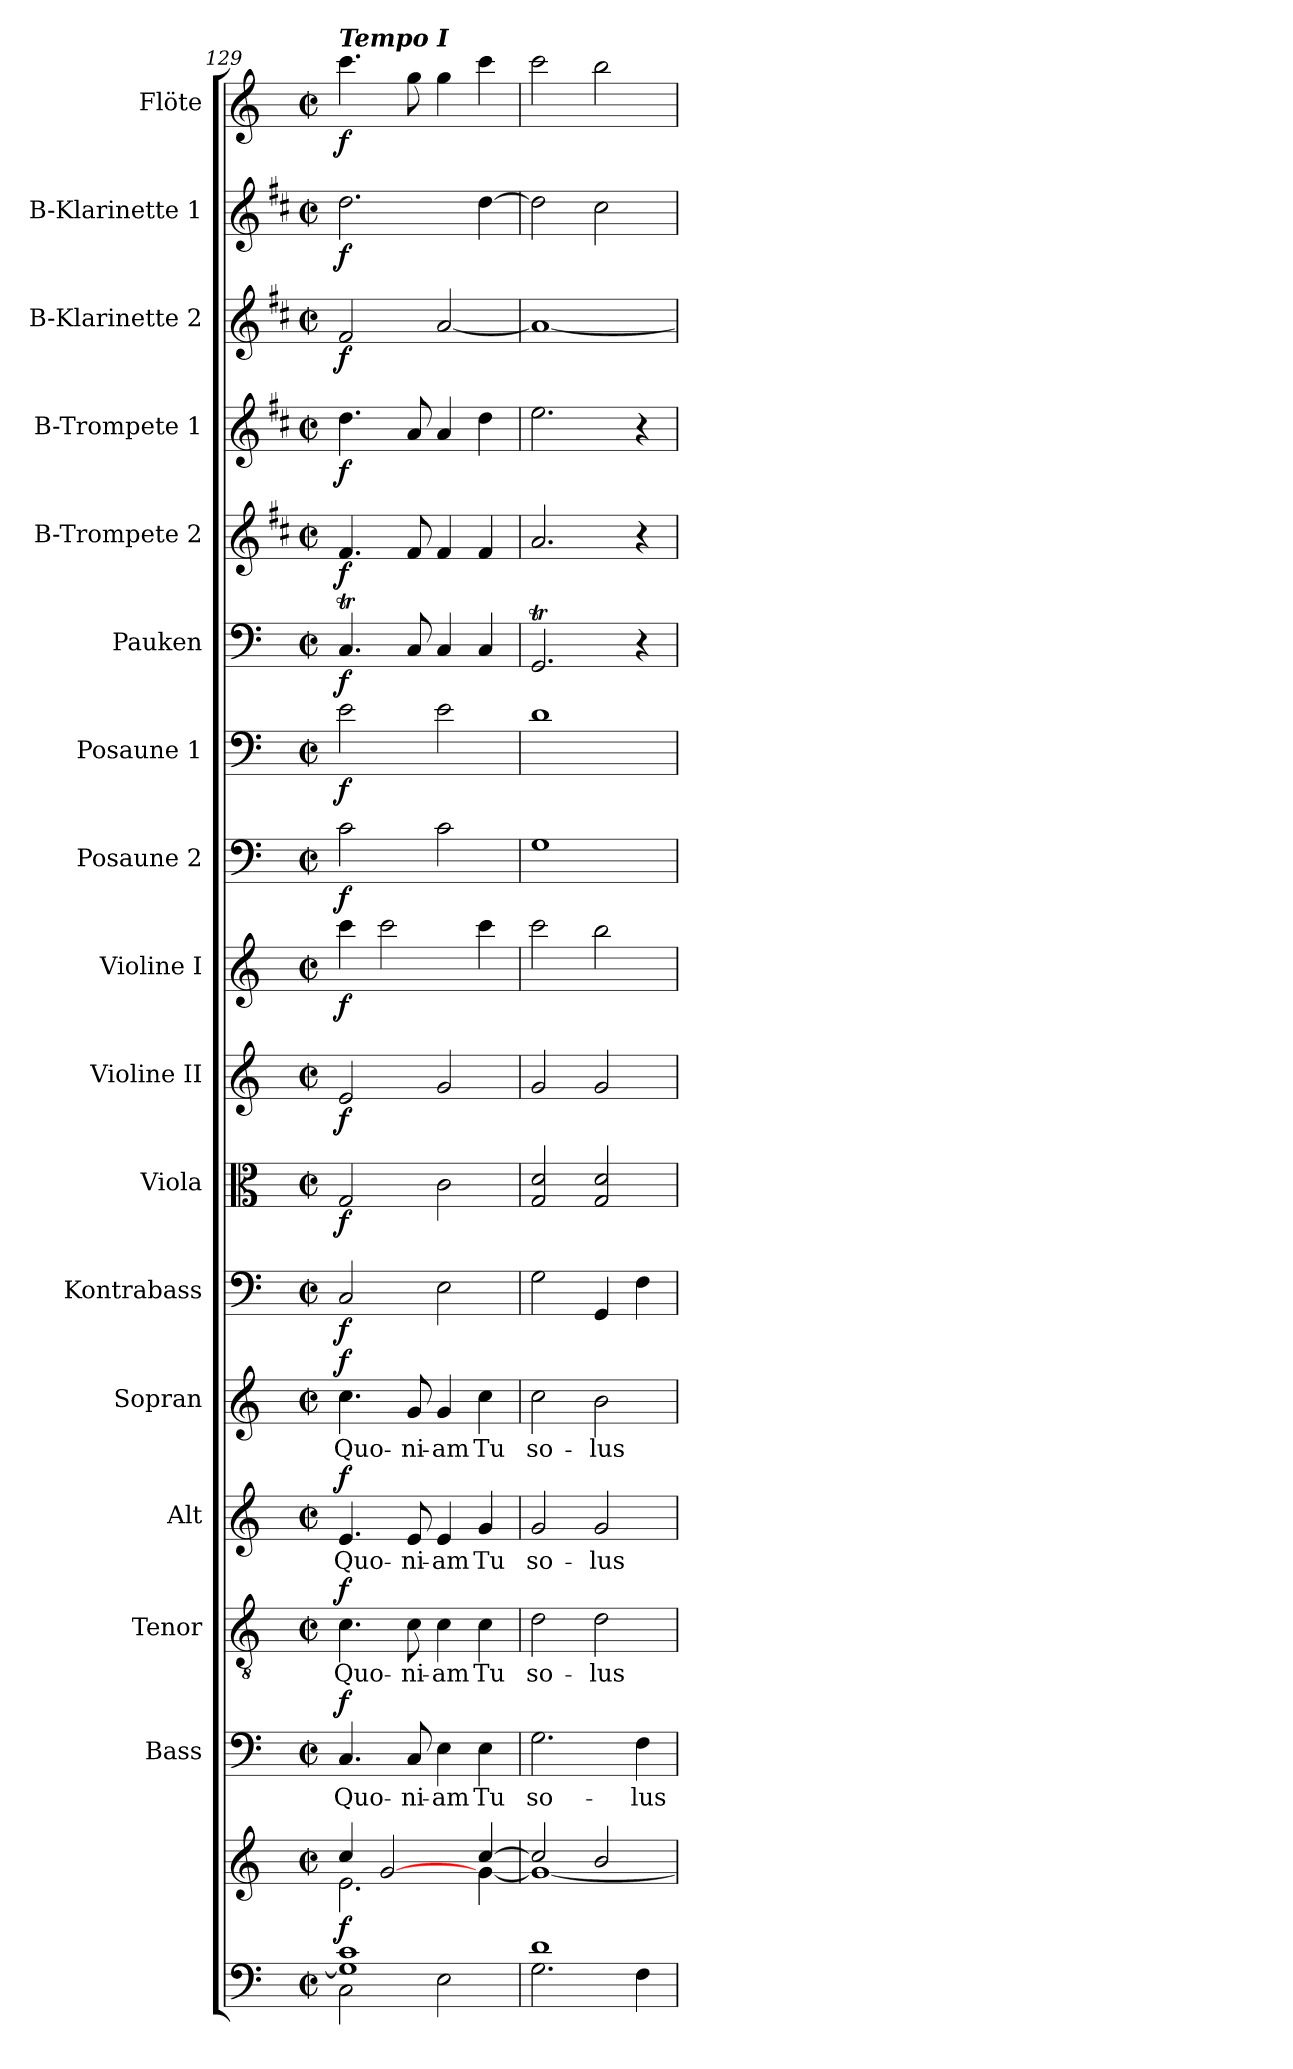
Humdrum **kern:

**kern	**kern	**dynam	**kern	**text	**dynam	**kern	**text	**dynam	**kern	**text	**dynam	**kern	**text	**dynam	**kern	**dynam	**kern	**dynam	**kern	**dynam	**kern	**dynam	**kern	**dynam	**kern	**dynam	**kern	**dynam	**kern	**dynam	**kern	**dynam	**kern	**dynam	**kern	**dynam	**kern	**dynam
*part17	*part17	*part17	*part16	*part16	*part16	*part15	*part15	*part15	*part14	*part14	*part14	*part13	*part13	*part13	*part12	*part12	*part11	*part11	*part10	*part10	*part9	*part9	*part8	*part8	*part7	*part7	*part6	*part6	*part5	*part5	*part4	*part4	*part3	*part3	*part2	*part2	*part1	*part1
*staff18	*staff17	*staff17/18	*staff16	*staff16	*staff16	*staff15	*staff15	*staff15	*staff14	*staff14	*staff14	*staff13	*staff13	*staff13	*staff12	*staff12	*staff11	*staff11	*staff10	*staff10	*staff9	*staff9	*staff8	*staff8	*staff7	*staff7	*staff6	*staff6	*staff5	*staff5	*staff4	*staff4	*staff3	*staff3	*staff2	*staff2	*staff1	*staff1
*	*	*	*I"Bass	*	*	*I"Tenor	*	*	*I"Alt	*	*	*I"Sopran	*	*	*I"Kontrabass	*	*I"Viola	*	*I"Violine II	*	*I"Violine I	*	*I"Posaune 2	*	*I"Posaune 1	*	*I"Pauken	*	*I"B-Trompete 2	*	*I"B-Trompete 1	*	*I"B-Klarinette 2	*	*I"B-Klarinette 1	*	*I"Flöte	*
*	*	*	*I'B.	*	*	*I'T.	*	*	*I'A.	*	*	*I'S.	*	*	*I'Kb.	*	*I'Vla.	*	*I'Vl. II	*	*I'Vl. I	*	*I'Pos. 2	*	*I'Pos. 1	*	*I'Pk.	*	*I'B Trp. 2	*	*I'B Trp. 1	*	*I'B Kl. 2	*	*I'B Kl. 1	*	*I'Fl.	*
*clefF4	*clefG2	*	*clefF4	*	*	*clefGv2	*	*	*clefG2	*	*	*clefG2	*	*	*clefF4	*	*clefC3	*	*clefG2	*	*clefG2	*	*clefF4	*	*clefF4	*	*clefF4	*	*clefG2	*	*clefG2	*	*clefG2	*	*clefG2	*	*clefG2	*
*	*	*	*	*	*	*	*	*	*	*	*	*	*	*	*ITrd7c12	*	*	*	*	*	*	*	*	*	*	*	*	*	*ITrd1c2	*	*ITrd1c2	*	*ITrd1c2	*	*ITrd1c2	*	*	*
*k[]	*k[]	*	*k[]	*	*	*k[]	*	*	*k[]	*	*	*k[]	*	*	*k[]	*	*k[]	*	*k[]	*	*k[]	*	*k[]	*	*k[]	*	*k[]	*	*k[]	*	*k[]	*	*k[]	*	*k[]	*	*k[]	*
*C:	*C:	*	*C:	*	*	*C:	*	*	*C:	*	*	*C:	*	*	*C:	*	*C:	*	*C:	*	*C:	*	*C:	*	*C:	*	*C:	*	*C:	*	*C:	*	*C:	*	*C:	*	*C:	*
*M2/2	*M2/2	*	*M2/2	*	*	*M2/2	*	*	*M2/2	*	*	*M2/2	*	*	*M2/2	*	*M2/2	*	*M2/2	*	*M2/2	*	*M2/2	*	*M2/2	*	*M2/2	*	*M2/2	*	*M2/2	*	*M2/2	*	*M2/2	*	*M2/2	*
*met(c|)	*met(c|)	*	*met(c|)	*	*	*met(c|)	*	*	*met(c|)	*	*	*met(c|)	*	*	*met(c|)	*	*met(c|)	*	*met(c|)	*	*met(c|)	*	*met(c|)	*	*met(c|)	*	*met(c|)	*	*met(c|)	*	*met(c|)	*	*met(c|)	*	*met(c|)	*	*met(c|)	*
=129	=129	=129	=129	=129	=129	=129	=129	=129	=129	=129	=129	=129	=129	=129	=129	=129	=129	=129	=129	=129	=129	=129	=129	=129	=129	=129	=129	=129	=129	=129	=129	=129	=129	=129	=129	=129	=129	=129
*^	*^	*	*	*	*	*	*	*	*	*	*	*	*	*	*	*	*	*	*	*	*	*	*	*	*	*	*	*	*	*	*	*	*	*	*	*	*	*
!	!	!	!	!	!	!	!	!	!	!	!	!	!	!	!	!	!	!	!	!	!	!	!	!	!	!	!	!	!	!	!	!	!	!	!	!	!	!	!LO:TX:a:Bi:t=Tempo I	!
!	!	!	!	!LO:DY:b	!	!LO:LY:b	!LO:DY:a	!	!LO:LY:b	!LO:DY:a	!	!LO:LY:b	!LO:DY:a	!	!LO:LY:b	!LO:DY:a	!	!LO:DY:b	!	!LO:DY:b	!	!LO:DY:b	!	!LO:DY:b	!	!LO:DY:b	!	!LO:DY:b	!	!LO:DY:b	!	!LO:DY:b	!	!LO:DY:b	!	!LO:DY:b	!	!LO:DY:b	!	!LO:DY:b
1G] 1c	2C\	4cc/	2.e\	f	4.C/	Quo-	f	4.c\	Quo-	f	4.e/	Quo-	f	4.cc\	Quo-	f	2CC/	f	2G/	f	2e/	f	4ccc\	f	2c\	f	2e\	f	4.CT/	f	4.e/	f	4.cc\	f	2e/	f	2.cc\	f	4.ccc\	f
.	.	[>2g/	.	.	.	.	.	.	.	.	.	.	.	.	.	.	.	.	.	.	.	.	2ccc\	.	.	.	.	.	.	.	.	.	.	.	.	.	.	.	.	.
!	!	!	!	!	!	!LO:LY:b	!	!	!LO:LY:b	!	!	!LO:LY:b	!	!	!LO:LY:b	!	!	!	!	!	!	!	!	!	!	!	!	!	!	!	!	!	!	!	!	!	!	!	!	!
.	.	.	.	.	8C/	-ni-	.	8c\	-ni-	.	8e/	-ni-	.	8g/	-ni-	.	.	.	.	.	.	.	.	.	.	.	.	.	8C/	.	8e/	.	8g/	.	.	.	.	.	8gg\	.
!	!	!	!	!	!	!LO:LY:b	!	!	!LO:LY:b	!	!	!LO:LY:b	!	!	!LO:LY:b	!	!	!	!	!	!	!	!	!	!	!	!	!	!	!	!	!	!	!	!	!	!	!	!	!
.	2E\	.	.	.	4E\	-am	.	4c\	-am	.	4e/	-am	.	4g/	-am	.	2EE\	.	2c\	.	2g/	.	.	.	2c\	.	2e\	.	4C/	.	4e/	.	4g/	.	[2g/	.	.	.	4gg\	.
!	!	!	!	!	!	!LO:LY:b	!	!	!LO:LY:b	!	!	!LO:LY:b	!	!	!LO:LY:b	!	!	!	!	!	!	!	!	!	!	!	!	!	!	!	!	!	!	!	!	!	!	!	!	!
.	.	[>4cc/	[<4g\	.	4E\	Tu	.	4c\	Tu	.	4g/	Tu	.	4cc\	Tu	.	.	.	.	.	.	.	4ccc\	.	.	.	.	.	4C/	.	4e/	.	4cc\	.	.	.	[4cc\	.	4ccc\	.
=130	=130	=130	=130	=130	=130	=130	=130	=130	=130	=130	=130	=130	=130	=130	=130	=130	=130	=130	=130	=130	=130	=130	=130	=130	=130	=130	=130	=130	=130	=130	=130	=130	=130	=130	=130	=130	=130	=130	=130	=130
!	!	!	!	!	!	!LO:LY:b	!	!	!LO:LY:b	!	!	!LO:LY:b	!	!	!LO:LY:b	!	!	!	!	!	!	!	!	!	!	!	!	!	!	!	!	!	!	!	!	!	!	!	!	!
1d	2.G\	2cc/]	1g_	.	2.G\	so-	.	2d\	so-	.	2g/	so-	.	2cc\	so-	.	2GG\	.	2G/ 2d/	.	2g/	.	2ccc\	.	1G	.	1d	.	2.GGT/	.	2.g/	.	2.dd\	.	1g_	.	2cc\]	.	2ccc\	.
!	!	!	!	!	!	!	!	!	!LO:LY:b	!	!	!LO:LY:b	!	!	!LO:LY:b	!	!	!	!	!	!	!	!	!	!	!	!	!	!	!	!	!	!	!	!	!	!	!	!	!
.	.	2b/	.	.	.	.	.	2d\	-lus	.	2g/	-lus	.	2b\	-lus	.	4GGG/	.	2G/ 2d/	.	2g/	.	2bb\	.	.	.	.	.	.	.	.	.	.	.	.	.	2b\	.	2bb\	.
!	!	!	!	!	!	!LO:LY:b	!	!	!	!	!	!	!	!	!	!	!	!	!	!	!	!	!	!	!	!	!	!	!	!	!	!	!	!	!	!	!	!	!	!
.	4F\	.	.	.	4F\	-lus	.	.	.	.	.	.	.	.	.	.	4FF\	.	.	.	.	.	.	.	.	.	.	.	4r	.	4r	.	4r	.	.	.	.	.	.	.
*v	*v	*	*	*	*	*	*	*	*	*	*	*	*	*	*	*	*	*	*	*	*	*	*	*	*	*	*	*	*	*	*	*	*	*	*	*	*	*	*	*
*	*v	*v	*	*	*	*	*	*	*	*	*	*	*	*	*	*	*	*	*	*	*	*	*	*	*	*	*	*	*	*	*	*	*	*	*	*	*	*	*
=	=	=	=	=	=	=	=	=	=	=	=	=	=	=	=	=	=	=	=	=	=	=	=	=	=	=	=	=	=	=	=	=	=	=	=	=	=	=
*-	*-	*-	*-	*-	*-	*-	*-	*-	*-	*-	*-	*-	*-	*-	*-	*-	*-	*-	*-	*-	*-	*-	*-	*-	*-	*-	*-	*-	*-	*-	*-	*-	*-	*-	*-	*-	*-	*-
